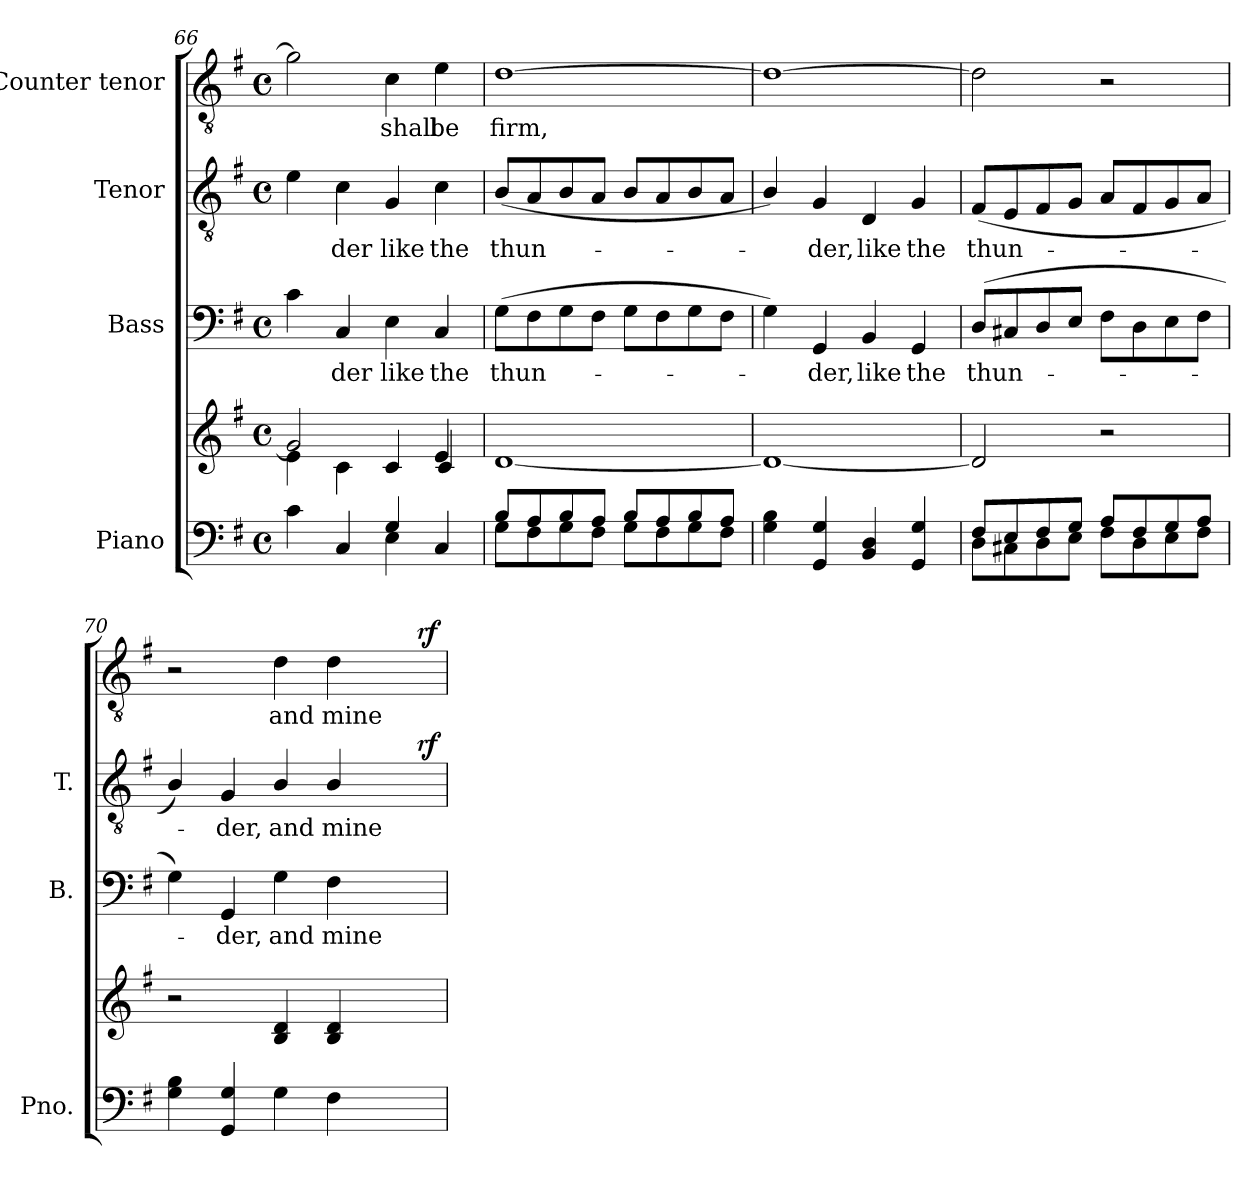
**kern	**kern	**kern	**text	**kern	**text	**dynam	**kern	**text	**dynam
*part4	*part4	*part3	*part3	*part2	*part2	*part2	*part1	*part1	*part1
*staff5	*staff4	*staff3	*staff3	*staff2	*staff2	*staff2	*staff1	*staff1	*staff1
*I"Piano	*	*I"Bass	*	*I"Tenor	*	*	*I"Counter tenor	*	*
*I'Pno.	*	*I'B.	*	*I'T.	*	*	*	*	*
*clefF4	*clefG2	*clefF4	*	*clefGv2	*	*	*clefGv2	*	*
*	*	*	*	*ITrd7c12	*	*	*ITrd7c12	*	*
*k[f#]	*k[f#]	*k[f#]	*	*k[f#]	*	*	*k[f#]	*	*
*G:	*G:	*G:	*	*G:	*	*	*G:	*	*
*M4/4	*M4/4	*M4/4	*	*M4/4	*	*	*M4/4	*	*
*met(c)	*met(c)	*met(c)	*	*met(c)	*	*	*met(c)	*	*
=66	=66	=66	=66	=66	=66	=66	=66	=66	=66
*^	*^	*	*	*	*	*	*	*	*
2ryy	4ci\	2gi/]	4ei\	4ci\	.	4Ei\	.	.	2Gi\]	.	.
!	!	!	!	!	!LO:LY:b:color=#000000	!	!	!	!	!	!
!	!	!	!	!	!	!	!LO:LY:b:color=#000000	!	!	!	!
.	4Ci/	.	4ci\	4Ci/	-der	4Ci\	-der	.	.	.	.
!	!	!	!	!	!LO:LY:b:color=#000000	!	!	!	!	!	!
!	!	!	!	!	!	!	!LO:LY:b:color=#000000	!	!	!	!
!	!	!	!	!	!	!	!	!	!	!LO:LY:b:color=#000000	!
4Gi/	4Ei\	4ci/	4ryy	4Ei\	like	4GGi/	like	.	4Ci\	shall	.
!	!	!	!	!	!LO:LY:b:color=#000000	!	!	!	!	!	!
!	!	!	!	!	!	!	!LO:LY:b:color=#000000	!	!	!	!
!	!	!	!	!	!	!	!	!	!	!LO:LY:b:color=#000000	!
4ryy	4Ci/	4ei/	4ci/	4Ci/	the	4Ci\	the	.	4Ei\	be	.
*	*	*v	*v	*	*	*	*	*	*	*	*
=67	=67	=67	=67	=67	=67	=67	=67	=67	=67	=67
*	*	*^	*	*	*	*	*	*	*	*
!	!	!	!	!	!LO:LY:b:color=#000000	!	!	!	!	!	!
*	*	*v	*v	*	*	*	*	*	*	*	*
*	*	*^	*	*	*	*	*	*	*	*
!	!	!	!	!	!	!	!LO:LY:b:color=#000000	!	!	!	!
*	*	*v	*v	*	*	*	*	*	*	*	*
*	*	*^	*	*	*	*	*	*	*	*
!	!	!	!	!	!	!	!	!	!	!LO:LY:b:color=#000000	!
*	*	*v	*v	*	*	*	*	*	*	*	*
8Bi/L	8Gi\L	[1di	(8Gi\L	thun-	(8BBi/L	thun-	.	[1Di	firm,	.
8Ai/	8F#i\	.	8F#i\	.	8AAi/	.	.	.	.	.
8Bi/	8Gi\	.	8Gi\	.	8BBi/	.	.	.	.	.
8Ai/J	8F#i\J	.	8F#i\J	.	8AAi/J	.	.	.	.	.
8Bi/L	8Gi\L	.	8Gi\L	.	8BBi/L	.	.	.	.	.
8Ai/	8F#i\	.	8F#i\	.	8AAi/	.	.	.	.	.
8Bi/	8Gi\	.	8Gi\	.	8BBi/	.	.	.	.	.
8Ai/J	8F#i\J	.	8F#i\J	.	8AAi/J	.	.	.	.	.
*v	*v	*	*	*	*	*	*	*	*	*
!!LO:PB:g=z
=68	=68	=68	=68	=68	=68	=68	=68	=68	=68
4Gi\ 4Bi	1di_	4Gi\)	.	4BBi/)	.	.	1Di_	.	.
!	!	!	!LO:LY:b:color=#000000	!	!	!	!	!	!
!	!	!	!	!	!LO:LY:b:color=#000000	!	!	!	!
4GGi/ 4Gi	.	4GGi/	-der,	4GGi/	-der,	.	.	.	.
!	!	!	!LO:LY:b:color=#000000	!	!	!	!	!	!
!	!	!	!	!	!LO:LY:b:color=#000000	!	!	!	!
4BBi/ 4Di	.	4BBi/	like	4DDi/	like	.	.	.	.
!	!	!	!LO:LY:b:color=#000000	!	!	!	!	!	!
!	!	!	!	!	!LO:LY:b:color=#000000	!	!	!	!
4GGi/ 4Gi	.	4GGi/	the	4GGi/	the	.	.	.	.
=69	=69	=69	=69	=69	=69	=69	=69	=69	=69
*^	*	*	*	*	*	*	*	*	*
!	!	!	!	!LO:LY:b:color=#000000	!	!	!	!	!	!
!	!	!	!	!	!	!LO:LY:b:color=#000000	!	!	!	!
8F#i/L	8Di\L	2di/]	(8Di/L	thun-	(8FF#i/L	thun-	.	2Di\]	.	.
8Ei/	8C#Xi\	.	8C#Xi/	.	8EEi/	.	.	.	.	.
8F#i/	8Di\	.	8Di/	.	8FF#i/	.	.	.	.	.
8Gi/J	8Ei\J	.	8Ei/J	.	8GGi/J	.	.	.	.	.
8Ai/L	8F#i\L	2r	8F#i\L	.	8AAi/L	.	.	2r	.	.
8F#i/	8Di\	.	8Di\	.	8FF#i/	.	.	.	.	.
8Gi/	8Ei\	.	8Ei\	.	8GGi/	.	.	.	.	.
8Ai/J	8F#i\J	.	8F#i\J	.	8AAi/J	.	.	.	.	.
*v	*v	*	*	*	*	*	*	*	*	*
=70	=70	=70	=70	=70	=70	=70	=70	=70	=70
*	*	*	*	*^	*	*	*^	*	*
4Gi\ 4Bi	2r	4Gi\)	.	4BBi/)	2ryy	.	.	2r	2ryy	.	.
!	!	!	!LO:LY:b:color=#000000	!	!	!	!	!	!	!	!
!	!	!	!	!	!	!LO:LY:b:color=#000000	!	!	!	!	!
4GGi/ 4Gi	.	4GGi/	-der,	4GGi/	.	-der,	.	.	.	.	.
!	!	!	!LO:LY:b:color=#000000	!	!	!	!	!	!	!	!
!	!	!	!	!	!	!LO:LY:b:color=#000000	!	!	!	!	!
!	!	!	!	!	!	!	!	!	!	!LO:LY:b:color=#000000	!
4Gi\	4Bi/ 4di	4Gi\	and	4BBi/	4ryy	and	.	4Di\	4ryy	and	.
!	!	!	!LO:LY:b:color=#000000	!	!	!	!	!	!	!	!
!	!	!	!	!	!	!LO:LY:b:color=#000000	!	!	!	!	!
!	!	!	!	!	!	!	!	!	!	!LO:LY:b:color=#000000	!
4F#i\	4Bi/ 4di	4F#i\	mine	4BBi/	8ryy	mine	.	4Di\	8ryy	mine	.
.	.	.	.	.	16ryy	.	.	.	16ryy	.	.
.	.	.	.	.	32ryy	.	.	.	32ryy	.	.
.	.	.	.	.	64ryy	.	.	.	64ryy	.	.
.	.	.	.	.	128...ryy	.	.	.	128...ryy	.	.
.	.	.	.	.	1024ryy	.	rf	.	1024ryy	.	rf
*	*	*	*	*v	*v	*	*	*	*	*	*
*	*	*	*	*	*	*	*v	*v	*	*
=	=	=	=	=	=	=	=	=	=
*-	*-	*-	*-	*-	*-	*-	*-	*-	*-
